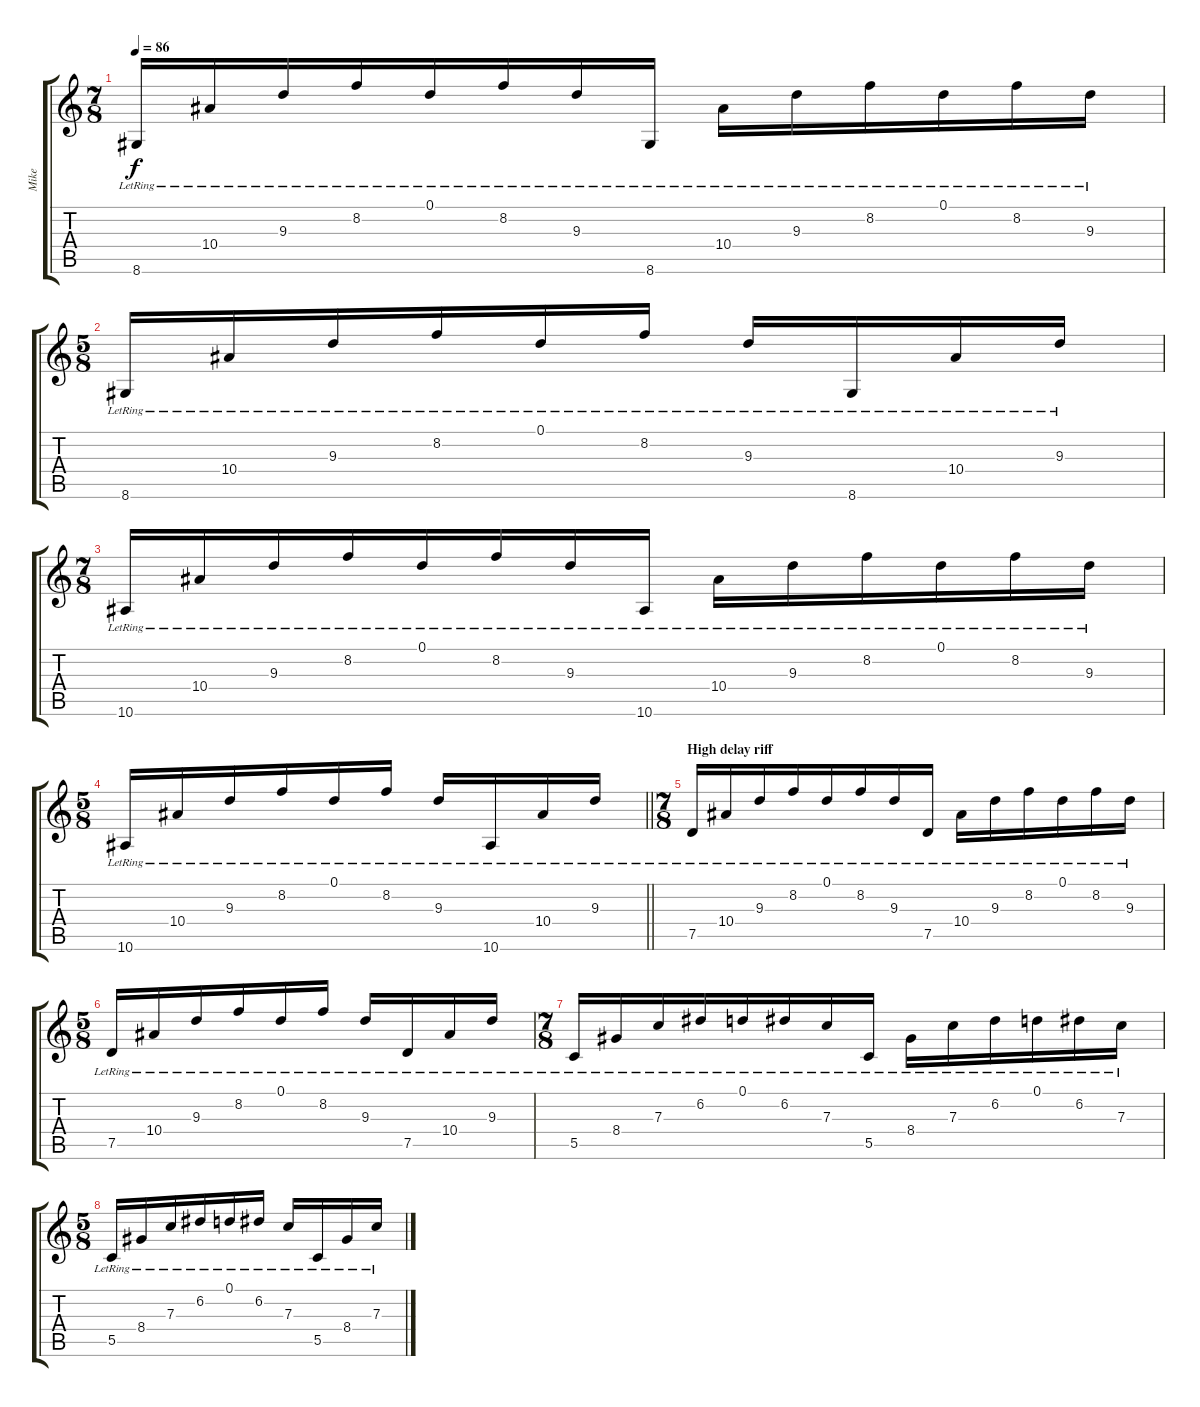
\track ("Mike" "Mike") {instrument electricguitarclean}
\staff {score tabs}
\tuning (D4 A3 F3 C3 G2 C2) {hide}
\ts (7 8)
\tempo 86
\clef g2
\ks c
8.6{lr}.16{dy f} 10.4{lr}.16 9.3{lr}.16 8.2{lr}.16 0.1{lr}.16 8.2{lr}.16 9.3{lr}.16 8.6{lr}.16 10.4{lr}.16 9.3{lr}.16 8.2{lr}.16 0.1{lr}.16 8.2{lr}.16 9.3{lr}.16 |
\ts (5 8)
8.6{lr}.16 10.4{lr}.16 9.3{lr}.16 8.2{lr}.16 0.1{lr}.16 8.2{lr}.16 9.3{lr}.16 8.6{lr}.16 10.4{lr}.16 9.3{lr}.16 |
\ts (7 8)
10.6{lr}.16 10.4{lr}.16 9.3{lr}.16 8.2{lr}.16 0.1{lr}.16 8.2{lr}.16 9.3{lr}.16 10.6{lr}.16 10.4{lr}.16 9.3{lr}.16 8.2{lr}.16 0.1{lr}.16 8.2{lr}.16 9.3{lr}.16 |
\ts (5 8)
\barLineRight lightlight
10.6{lr}.16 10.4{lr}.16 9.3{lr}.16 8.2{lr}.16 0.1{lr}.16 8.2{lr}.16 9.3{lr}.16 10.6{lr}.16 10.4{lr}.16 9.3{lr}.16 |
\ts (7 8)
\section ("" "High delay riff")
7.5{lr}.16 10.4{lr}.16 9.3{lr}.16 8.2{lr}.16 0.1{lr}.16 8.2{lr}.16 9.3{lr}.16 7.5{lr}.16 10.4{lr}.16 9.3{lr}.16 8.2{lr}.16 0.1{lr}.16 8.2{lr}.16 9.3{lr}.16 |
\ts (5 8)
7.5{lr}.16 10.4{lr}.16 9.3{lr}.16 8.2{lr}.16 0.1{lr}.16 8.2{lr}.16 9.3{lr}.16 7.5{lr}.16 10.4{lr}.16 9.3{lr}.16 |
\ts (7 8)
5.5{lr}.16 8.4{lr}.16 7.3{lr}.16 6.2{lr}.16 0.1{lr}.16 6.2{lr}.16 7.3{lr}.16 5.5{lr}.16 8.4{lr}.16 7.3{lr}.16 6.2{lr}.16 0.1{lr}.16 6.2{lr}.16 7.3{lr}.16 |
\ts (5 8)
5.5{lr}.16 8.4{lr}.16 7.3{lr}.16 6.2{lr}.16 0.1{lr}.16 6.2{lr}.16 7.3{lr}.16 5.5{lr}.16 8.4{lr}.16 7.3{lr}.16
